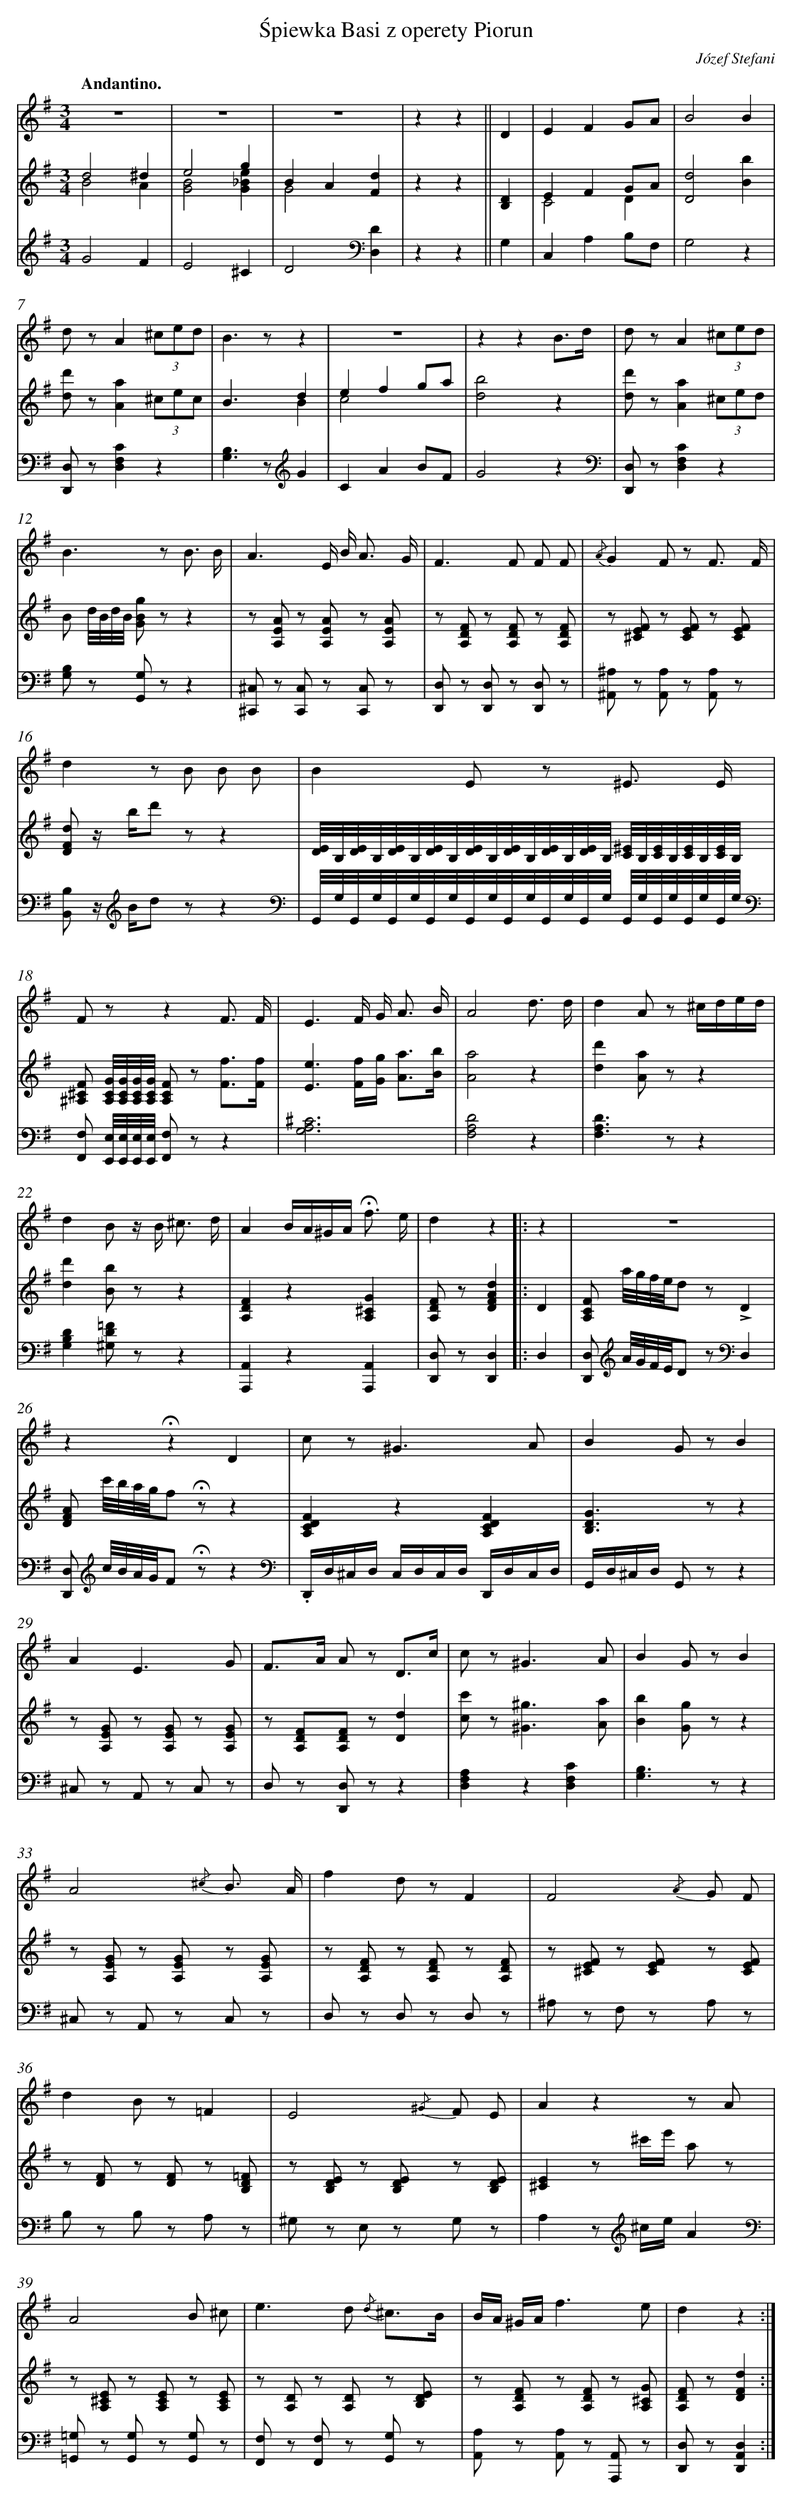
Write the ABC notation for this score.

X:1
T: Śpiewka Basi z operety Piorun
C: Józef Stefani
L: 1/8
M: 3/4
Q: "Andantino."
V: 1 clef=treble
V: 2 clef=treble
V: 3 clef=treble
K: G
[V:1] z6 |
[V:2] d4^d2 & B4A2 |
[V:3] [K:clef=treble]G4F2 |
[V:1] z6 |
[V:2] e4g2 & [B4G4][e2_B2G2] |
[V:3] E4^C2 |
[V:1] z6 |
[V:2] B2A2[d2F2] & G4x2 |
[V:3] D4[K:clef=bass][D2D,2] |
[V:1] z2z2 ||
[V:2] z2z2 ||
[V:3] z2z2 ||
[V:1] D2 [I:setbarnb 5]|
[V:2] [D2B,2] |
[V:3] G,2 |
[V:1] E2F2GA |
[V:2] E2F2GA & C4D2 |
[V:3] C,2A,2B,F, |
[V:1] B4B2 |
[V:2] [d4D4][b2B2] |
[V:3] G,4z2 |
[V:1] d zA2(3^ced |
[V:2] [d'd] z[a2A2](3^cec |
[V:3] [D,D,,] z[C2F,2D,2]z2 |
[V:1] B2>z2z2 |
[V:2] B2>x2d2 & x4B2 |
[V:3] [B,2G,2]>z2[K:clef=treble]G2 |
[V:1] z6 |
[V:2] e2f2ga & c4x2 |
[V:3] C2A2BF |
[V:1] z2z2B3/d/ |
[V:2] [b4d4]z2 |
[V:3] G4z2[K:clef=bass] |
[V:1] d zA2(3^ced |
[V:2] [d'd] z[a2A2](3^ced |
[V:3] [D,D,,] z[C2F,2D,2]z2 |
[V:1] B2>z2 B3/ B/ |
[V:2] B d//B//d//B// [gBG] zz2 |
[V:3] [B,G,] z [G,G,,] zz2 |
[V:1] A3E/ B< A G/ |
[V:2] z [AEA,] z [AEA,] z [AEA,] |
[V:3] [^C,^C,,] z [C,C,,] z [C,C,,] z |
[V:1] F2>F2 F F |
[V:2] z [FDA,] z [FDA,] z [FDA,] |
[V:3] [D,D,,] z [D,D,,] z [D,D,,] z |
[V:1] {/A}G2F z F3/ F/ |
[V:2] z [FE^C] z [FEC] z [FEC] |
[V:3] [^A,^A,,] z [A,A,,] z [A,A,,] z |
[V:1] d2z B B B |
[V:2] [dFD] z/ b/d' zz2 |
[V:3] [B,B,,] z/[K:clef=treble] B/d zz2 |
[V:1] B2E z ^E3/ E/ |
[V:2] [E//D//]B,//[E//D//]B,//[E//D//]B,//[E//D//]B,//[E//D//]B,//[E//D//]B,//[E//D//]B,//[E//D//]B,// [^E//C//]B,//[E//C//]B,//[E//C//]B,//[E//C//]B,// |
[V:3] [K:clef=bass]G,,//G,//G,,//G,//G,,//G,//G,,//G,//G,,//G,//G,,//G,//G,,//G,//G,,//G,// G,,//G,//G,,//G,//G,,//G,//G,,//G,// |
[V:1] F zz2F3/ F/ |
[V:2] [F^C^A,] [G//C//A,//][G//C//A,//][G//C//A,//][G//C//A,//] [FCA,] z [f3/F3/][f/F/] |
[V:3] [K:clef=bass][F,F,,] [E,//E,,//][E,//E,,//][E,//E,,//][E,//E,,//] [F,F,,] zz2 |
[V:1] E3F/ G< A B/ |
[V:2] [e3E3][f/F/][gG]< [aA][b/B/] |
[V:3] [^C6A,6G,6] |
[V:1] A4d3/ d/ |
[V:2] [a4A4]z2 |
[V:3] [D4A,4F,4]z2 |
[V:1] d2A z ^c/d/e/d/ |
[V:2] [d'2d2][aA] zz2 |
[V:3] [D2A,2F,2]>z2z2 |
[V:1] d2B z/ B< ^c d/ |
[V:2] [d'2d2][bB] zz2 |
[V:3] [D2B,2G,2][=FD^G,] zz2 |
[V:1] A2B/A/^G/A< !fermata!f e/ |
[V:2] [F2D2A,2]z2[G2^C2A,2] |
[V:3] [A,,2A,,,2]z2[A,,2A,,,2] |
[V:1] d2z2 ]|:
[V:2] [FDA,] z[d2A2F2D2] ]|:
[V:3] [D,D,,] z[D,2D,,2] ]|:
[V:1] z2 [I:setbarnb 25]|
[V:2] D2 |
[V:3] D,2 |
[V:1] z6 |
[V:2] [FCA,] a//g//f//e//d z!accent!D2 |
[V:3] [D,D,,][K:clef=treble] A//G//F//E//D z[K:clef=bass]D,2 |
[V:1] z2!fermata!z2D2 |
[V:2] [AFD] c'//b//a//g//f !fermata!zz2 |
[V:3] [D,D,,][K:clef=treble] c//B//A//G//F !fermata!zz2[K:clef=bass] |
[V:1] c z2<^G2A |
[V:2] [F2D2C2A,2]z2[F2D2C2A,2] |
[V:3] .D,,/D,/^C,/D,/ C,/D,/C,/D,/ D,,/D,/C,/D,/ |
[V:1] B2G zB2 |
[V:2] [G2D2B,2]>z2z2 |
[V:3] G,,/D,/^C,/D,/ G,, zz2 |
[V:1] A2E3G |
[V:2] z [GEA,] z [GEA,] z [GEA,] |
[V:3] ^C, z A,, z C, z |
[V:1] F>A A z D3/c/ |
[V:2] z [FDA,][FDA,] z[d2D2] |
[V:3] D, z [D,D,,] zz2 |
[V:1] c z2<^G2A |
[V:2] [c'c] z2<[^g2^G2][aA] |
[V:3] [A,2F,2D,2]z2[C2F,2D,2] |
[V:1] B2G zB2 |
[V:2] [b2B2][gG] zz2 |
[V:3] [B,2G,2]>z2z2 |
[V:1] A4{/^c} B3/ A/ |
[V:2] z [GEA,] z [GEA,] z [GEA,] |
[V:3] ^C, z A,, z C, z |
[V:1] f2d zF2 |
[V:2] z [FDA,] z [FDA,] z [FDA,] |
[V:3] D, z D, z D, z |
[V:1] F4{/A} G F |
[V:2] z [FE^C] z [FEC] z [FEC] |
[V:3] ^A, z F, z A, z |
[V:1] d2B z=F2 |
[V:2] z [FD] z [FD] z [=FDB,] |
[V:3] B, z B, z A, z |
[V:1] E4{/^G} F E |
[V:2] z [EDB,] z [EDB,] z [EDB,] |
[V:3] ^G, z E, z G, z |
[V:1] A2z2z A |
[V:2] [E2^C2]z ^c'/e'/ a z |
[V:3] A,2z[K:clef=treble] ^c/e/A2[K:clef=bass] |
[V:1] A4B ^c |
[V:2] z [E^CA,] z [ECA,] z [ECA,] |
[V:3] [=G,=G,,] z [G,G,,] z [G,G,,] z |
[V:1] e2>d2 {/d} ^c3/B/ |
[V:2] z [DA,] z [DA,] z [EDB,] |
[V:3] [F,F,,] z [F,F,,] z [G,G,,] z |
[V:1] B/A/ ^G/A/f3e |
[V:2] z [FDA,] z [FDA,] z [G^CA,] |
[V:3] [A,A,,] z [A,A,,] z [A,,A,,,] z |
[V:1] d2z2 :|]
[V:2] [FDA,] z[d2F2D2] :|]
[V:3] [D,D,,] z[D,2A,,2D,,2] :|]
